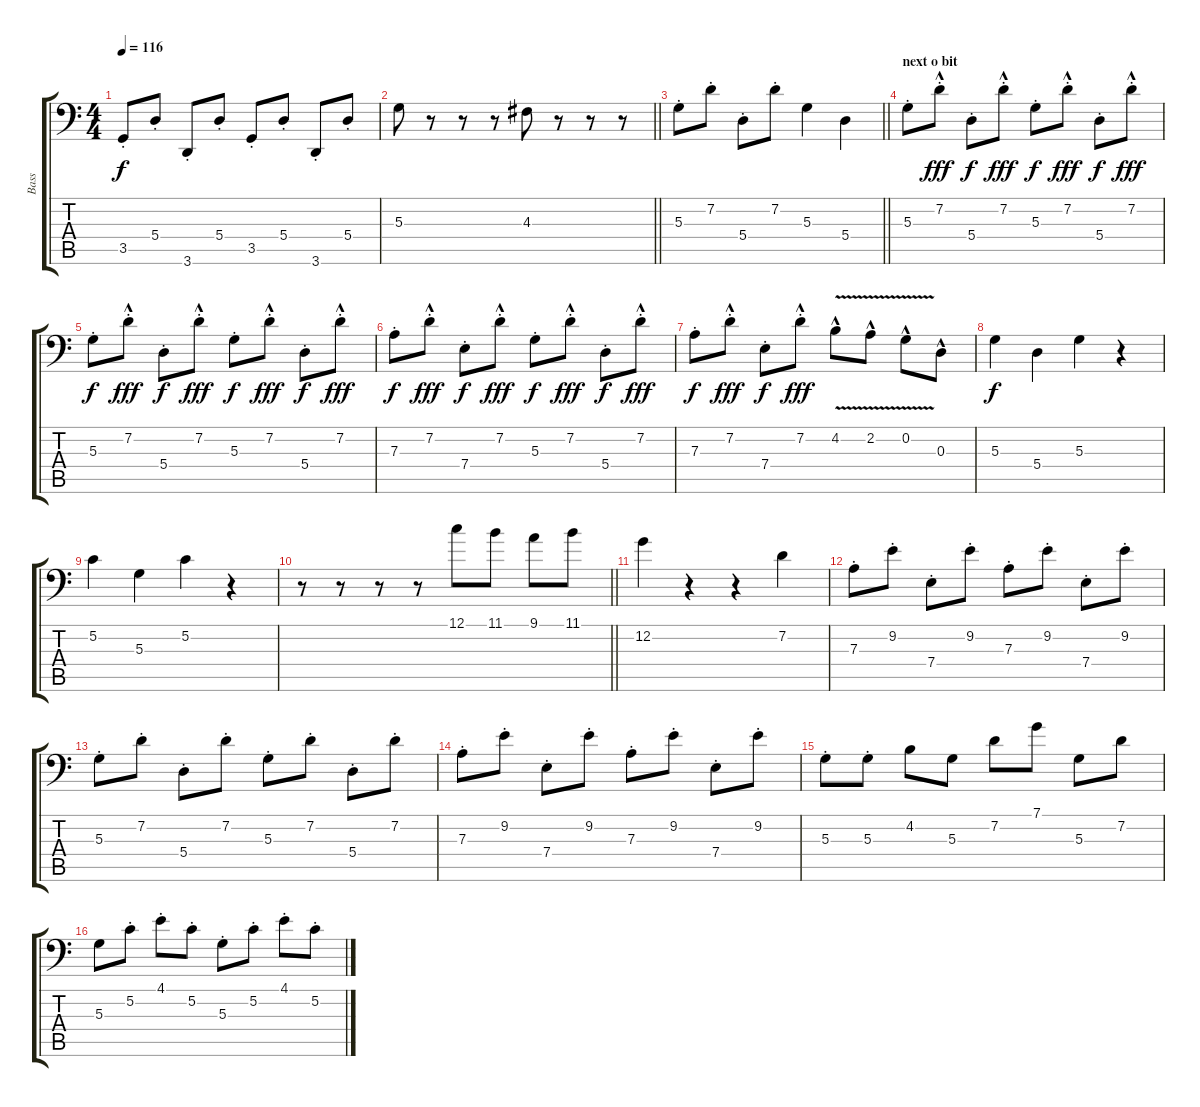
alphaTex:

\track ("Bass" "Bass") {instrument electricbassfinger}
\staff {score tabs}
\tuning (C3 G2 D2 A1 E1 B0) {hide}
\ts (4 4)
\tempo 116
\clef f4
\ks c
3.5{st}.8{dy f} 5.4{st}.8 3.6{st}.8 5.4{st}.8 3.5{st}.8 5.4{st}.8 3.6{st}.8 5.4{st}.8 |
\barLineRight lightlight
5.3.8 r.8 r.8 r.8 4.3.8 r.8 r.8 r.8 |
\barLineRight lightlight
5.3{st}.8 7.2{st}.8 5.4{st}.8 7.2{st}.8 5.3.4 5.4.4 |
\section ("" "next o bit")
5.3{st}.8 7.2{hac st}.8{dy fff} 5.4{st}.8{dy f} 7.2{hac st}.8{dy fff} 5.3{st}.8{dy f} 7.2{hac st}.8{dy fff} 5.4{st}.8{dy f} 7.2{hac st}.8{dy fff} |
5.3{st}.8{dy f} 7.2{hac st}.8{dy fff} 5.4{st}.8{dy f} 7.2{hac st}.8{dy fff} 5.3{st}.8{dy f} 7.2{hac st}.8{dy fff} 5.4{st}.8{dy f} 7.2{hac st}.8{dy fff} |
7.3{st}.8{dy f} 7.2{hac st}.8{dy fff} 7.4{st}.8{dy f} 7.2{hac st}.8{dy fff} 5.3{st}.8{dy f} 7.2{hac st}.8{dy fff} 5.4{st}.8{dy f} 7.2{hac st}.8{dy fff} |
7.3{st}.8{dy f} 7.2{hac st}.8{dy fff} 7.4{st}.8{dy f} 7.2{hac st}.8{dy fff} 4.2{v hac}.8 2.2{v hac}.8 0.2{v hac}.8 0.3{hac}.8 |
5.3.4{dy f} 5.4.4 5.3.4 r.4 |
5.2.4 5.3.4 5.2.4 r.4 |
\barLineRight lightlight
r.8 r.8 r.8 r.8 12.1.8 11.1.8 9.1.8 11.1.8 |
12.2.4 r.4 r.4 7.2.4 |
7.3{st}.8 9.2{st}.8 7.4{st}.8 9.2{st}.8 7.3{st}.8 9.2{st}.8 7.4{st}.8 9.2{st}.8 |
5.3{st}.8 7.2{st}.8 5.4{st}.8 7.2{st}.8 5.3{st}.8 7.2{st}.8 5.4{st}.8 7.2{st}.8 |
7.3{st}.8 9.2{st}.8 7.4{st}.8 9.2{st}.8 7.3{st}.8 9.2{st}.8 7.4{st}.8 9.2{st}.8 |
5.3{st}.8 5.3{st}.8 4.2.8 5.3.8 7.2.8 7.1.8 5.3.8 7.2.8 |
5.3.8 5.2{st}.8 4.1{st}.8 5.2{st}.8 5.3{st}.8 5.2{st}.8 4.1{st}.8 5.2{st}.8
